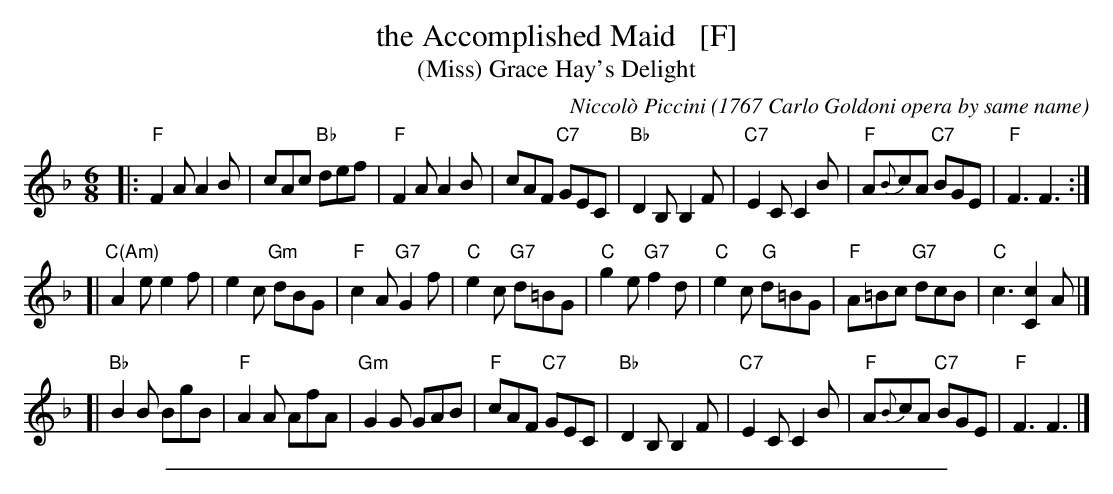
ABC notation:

X:1
T: the Accomplished Maid   [F]
T: (Miss) Grace Hay's Delight
C: Niccol\`o Piccini
O: 1767 Carlo Goldoni opera by same name
M: 6/8
L: 1/8
K: F
|: "F"F2A A2B | cAc "Bb"def | "F"F2A A2B | cAF "C7"GEC \
|  "Bb"D2B, B,2F | "C7"E2C C2B | "F"A{B}cA "C7"BGE | "F"F3 F3 :|
[| "C(Am)"A2e e2f | e2c "Gm"dBG | "F"c2A "G7"G2f | "C"e2c "G7"d=BG \
|  "C"g2e "G7"f2d | "C"e2c "G"d=BG | "F"A=Bc "G7"dcB | "C"c3 [c2C2]A |]
[| "Bb"B2B BgB | "F"A2A AfA | "Gm"G2G GAB | "F"cAF "C7"GEC \
|  "Bb"D2B, B,2F | "C7"E2C C2B | "F"A{B}cA "C7"BGE | "F"F3 F3 |]
